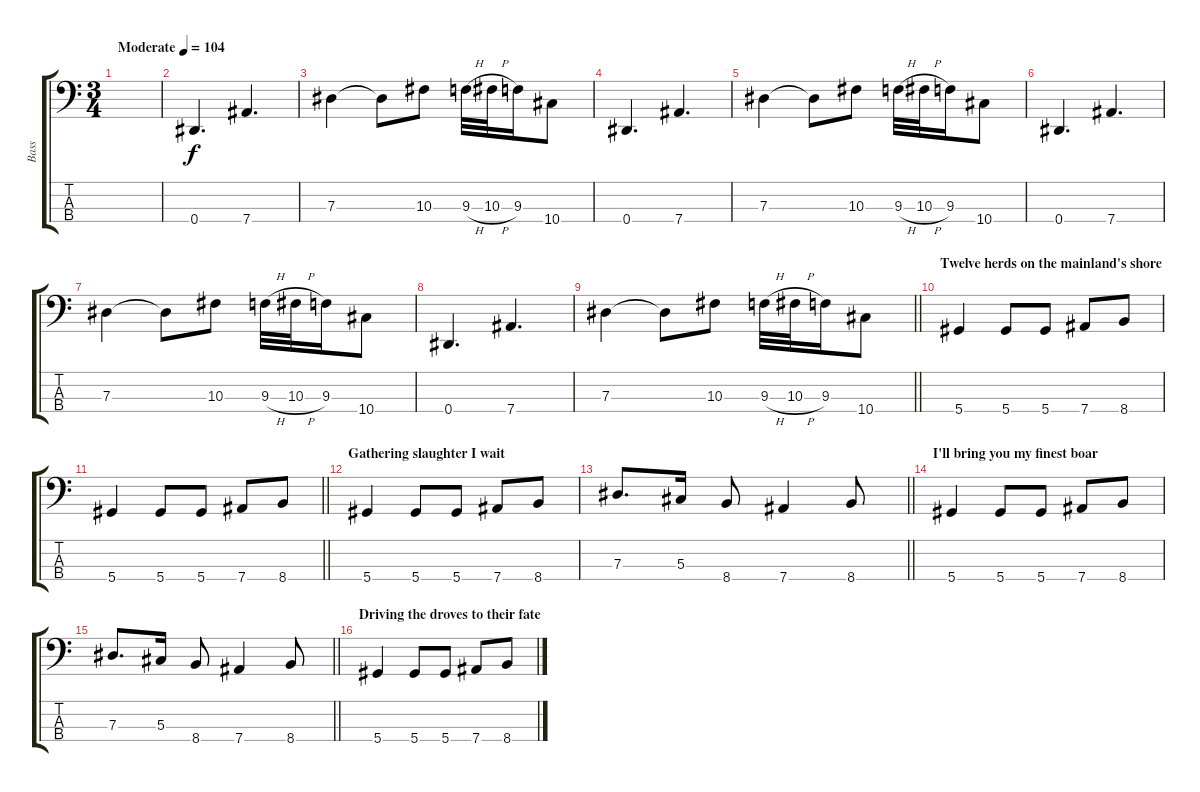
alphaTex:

\track ("Bass" "Bass") {instrument electricbassfinger}
\staff {score tabs}
\tuning (Gb2 Db2 Ab1 Eb1) {hide}
\ts (3 4)
\tempo (104 "Moderate")
\clef f4
\ks c
|
0.4.4{d} 7.4.4{d} |
7.3.4 7.3{t}.8 10.3.8 9.3{h}.32 10.3{h}.32 9.3.16 10.4.8 |
0.4.4{d} 7.4.4{d} |
7.3.4 7.3{t}.8 10.3.8 9.3{h}.32 10.3{h}.32 9.3.16 10.4.8 |
0.4.4{d} 7.4.4{d} |
7.3.4 7.3{t}.8 10.3.8 9.3{h}.32 10.3{h}.32 9.3.16 10.4.8 |
0.4.4{d} 7.4.4{d} |
\barLineRight lightlight
7.3.4 7.3{t}.8 10.3.8 9.3{h}.32 10.3{h}.32 9.3.16 10.4.8 |
\section ("" "Twelve herds on the mainland's shore")
5.4.4 5.4.8 5.4.8 7.4.8 8.4.8 |
\barLineRight lightlight
5.4.4 5.4.8 5.4.8 7.4.8 8.4.8 |
\section ("" "Gathering slaughter I wait")
5.4.4 5.4.8 5.4.8 7.4.8 8.4.8 |
\barLineRight lightlight
7.3.8{d} 5.3.16 8.4.8 7.4.4 8.4.8 |
\section ("" "I'll bring you my finest boar")
5.4.4 5.4.8 5.4.8 7.4.8 8.4.8 |
\barLineRight lightlight
7.3.8{d} 5.3.16 8.4.8 7.4.4 8.4.8 |
\section ("" "Driving the droves to their fate")
5.4.4 5.4.8 5.4.8 7.4.8 8.4.8
